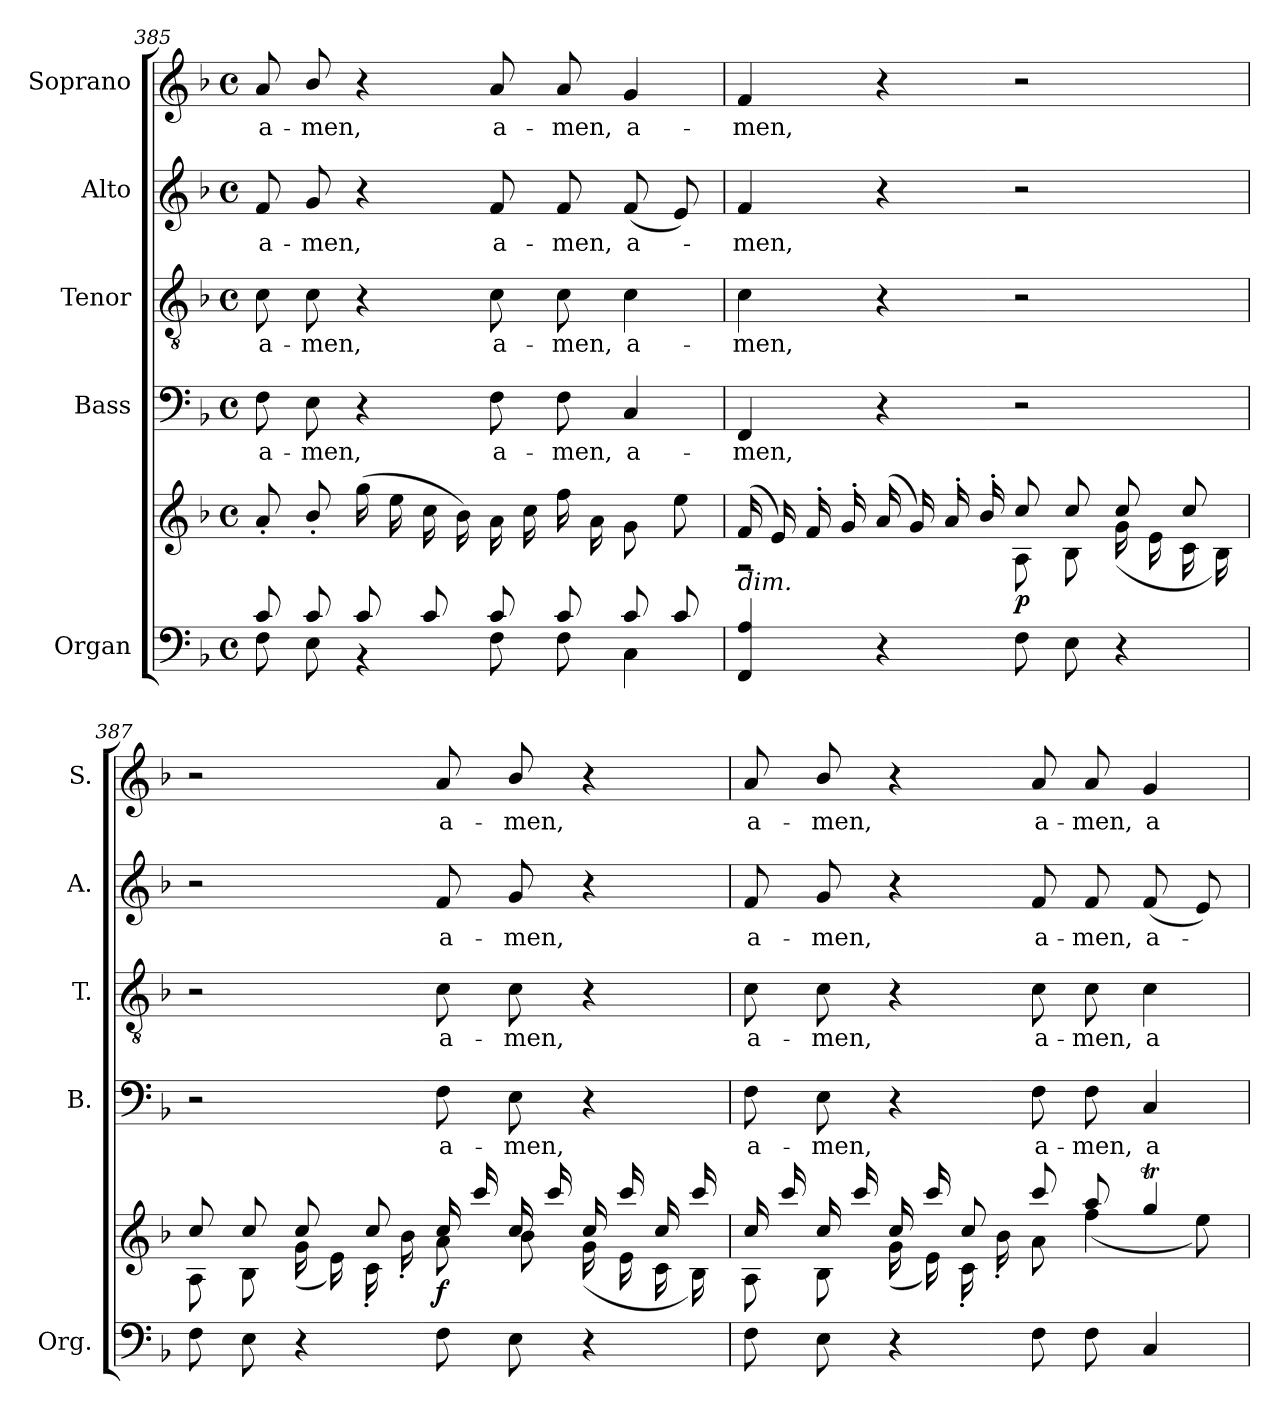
**kern	**kern	**dynam	**kern	**text	**kern	**text	**kern	**text	**kern	**text
*part5	*part5	*part5	*part4	*part4	*part3	*part3	*part2	*part2	*part1	*part1
*staff6	*staff5	*staff5/6	*staff4	*staff4	*staff3	*staff3	*staff2	*staff2	*staff1	*staff1
*I"Organ	*	*	*I"Bass	*	*I"Tenor	*	*I"Alto	*	*I"Soprano	*
*I'Org.	*	*	*I'B.	*	*I'T.	*	*I'A.	*	*I'S.	*
*clefF4	*clefG2	*	*clefF4	*	*clefGv2	*	*clefG2	*	*clefG2	*
*	*	*	*	*	*ITrd7c12	*	*	*	*	*
*k[b-]	*k[b-]	*	*k[b-]	*	*k[b-]	*	*k[b-]	*	*k[b-]	*
*F:	*F:	*	*F:	*	*F:	*	*F:	*	*F:	*
*M4/4	*M4/4	*	*M4/4	*	*M4/4	*	*M4/4	*	*M4/4	*
*met(c)	*met(c)	*	*met(c)	*	*met(c)	*	*met(c)	*	*met(c)	*
=385	=385	=385	=385	=385	=385	=385	=385	=385	=385	=385
*^	*	*	*	*	*	*	*	*	*	*
!	!	!	!	!	!LO:LY:b:color=#000000	!	!	!	!	!	!
!	!	!	!	!	!	!	!LO:LY:b:color=#000000	!	!	!	!
!	!	!	!	!	!	!	!	!	!LO:LY:b:color=#000000	!	!
!	!	!	!	!	!	!	!	!	!	!	!LO:LY:b:color=#000000
8ci/	8Fi\	8a'i/	.	8Fi\	a-	8Ci\	a-	8fi/	a-	8ai/	a-
!	!	!	!	!	!LO:LY:b:color=#000000	!	!	!	!	!	!
!	!	!	!	!	!	!	!LO:LY:b:color=#000000	!	!	!	!
!	!	!	!	!	!	!	!	!	!LO:LY:b:color=#000000	!	!
!	!	!	!	!	!	!	!	!	!	!	!LO:LY:b:color=#000000
8ci/	8Ei\	8b-'i/	.	8Ei\	-men,	8Ci\	-men,	8gi/	-men,	8b-i/	-men,
8ci/	4r	(16ggi\	.	4r	.	4r	.	4r	.	4r	.
.	.	16eei\	.	.	.	.	.	.	.	.	.
8ci/	.	16cci\	.	.	.	.	.	.	.	.	.
.	.	16b-i\)	.	.	.	.	.	.	.	.	.
!	!	!	!	!	!LO:LY:b:color=#000000	!	!	!	!	!	!
!	!	!	!	!	!	!	!LO:LY:b:color=#000000	!	!	!	!
!	!	!	!	!	!	!	!	!	!LO:LY:b:color=#000000	!	!
!	!	!	!	!	!	!	!	!	!	!	!LO:LY:b:color=#000000
8ci/	8Fi\	16ai\	.	8Fi\	a-	8Ci\	a-	8fi/	a-	8ai/	a-
.	.	16cci\	.	.	.	.	.	.	.	.	.
!	!	!	!	!	!LO:LY:b:color=#000000	!	!	!	!	!	!
!	!	!	!	!	!	!	!LO:LY:b:color=#000000	!	!	!	!
!	!	!	!	!	!	!	!	!	!LO:LY:b:color=#000000	!	!
!	!	!	!	!	!	!	!	!	!	!	!LO:LY:b:color=#000000
8ci/	8Fi\	16ffi\	.	8Fi\	-men,	8Ci\	-men,	8fi/	-men,	8ai/	-men,
.	.	16ai\	.	.	.	.	.	.	.	.	.
!	!	!	!	!	!LO:LY:b:color=#000000	!	!	!	!	!	!
!	!	!	!	!	!	!	!LO:LY:b:color=#000000	!	!	!	!
!	!	!	!	!	!	!	!	!	!LO:LY:b:color=#000000	!	!
!	!	!	!	!	!	!	!	!	!	!	!LO:LY:b:color=#000000
8ci/	4Ci\	8gi\	.	4Ci/	a-	4Ci\	a-	(8fi/	a-	4gi/	a-
8ci/	.	8eei\	.	.	.	.	.	8ei/)	.	.	.
*v	*v	*	*	*	*	*	*	*	*	*	*
=386	=386	=386	=386	=386	=386	=386	=386	=386	=386	=386
*	*^	*	*	*	*	*	*	*	*	*
!	!	!	!	!	!LO:LY:b:color=#000000	!	!	!	!	!	!
!	!	!	!	!	!	!	!LO:LY:b:color=#000000	!	!	!	!
!	!	!	!	!	!	!	!	!	!LO:LY:b:color=#000000	!	!
!	!LO:TX:b:i:t=dim.	!	!	!	!	!	!	!	!	!	!
!	!	!	!	!	!	!	!	!	!	!	!LO:LY:b:color=#000000
4FFi/ 4Ai	(16fi/	2r	.	4FFi/	-men,	4Ci\	-men,	4fi/	-men,	4fi/	-men,
.	16ei/)	.	.	.	.	.	.	.	.	.	.
.	16f'i/	.	.	.	.	.	.	.	.	.	.
.	16g'i/	.	.	.	.	.	.	.	.	.	.
4r	(16ai/	.	.	4r	.	4r	.	4r	.	4r	.
.	16gi/)	.	.	.	.	.	.	.	.	.	.
.	16a'i/	.	.	.	.	.	.	.	.	.	.
.	16b-'i/	.	.	.	.	.	.	.	.	.	.
8Fi\	8cci/	8Ai\	p	2r	.	2r	.	2r	.	2r	.
8Ei\	8cci/	8B-i\	.	.	.	.	.	.	.	.	.
4r	8cci/	(16gi\	.	.	.	.	.	.	.	.	.
.	.	16ei\	.	.	.	.	.	.	.	.	.
.	8cci/	16ci\	.	.	.	.	.	.	.	.	.
.	.	16B-i\)	.	.	.	.	.	.	.	.	.
!!LO:PB:g=z
=387	=387	=387	=387	=387	=387	=387	=387	=387	=387	=387	=387
8Fi\	8cci/	8Ai\	.	2r	.	2r	.	2r	.	2r	.
8Ei\	8cci/	8B-i\	.	.	.	.	.	.	.	.	.
4r	8cci/	(16gi\	.	.	.	.	.	.	.	.	.
.	.	16ei\)	.	.	.	.	.	.	.	.	.
.	8cci/	16c'i\	.	.	.	.	.	.	.	.	.
.	.	16b-'i\	.	.	.	.	.	.	.	.	.
!	!	!	!	!	!LO:LY:b:color=#000000	!	!	!	!	!	!
!	!	!	!	!	!	!	!LO:LY:b:color=#000000	!	!	!	!
!	!	!	!	!	!	!	!	!	!LO:LY:b:color=#000000	!	!
!	!	!	!	!	!	!	!	!	!	!	!LO:LY:b:color=#000000
8Fi\	16cci/	8ai\	f	8Fi\	a-	8Ci\	a-	8fi/	a-	8ai/	a-
.	16ccci/	.	.	.	.	.	.	.	.	.	.
!	!	!	!	!	!LO:LY:b:color=#000000	!	!	!	!	!	!
!	!	!	!	!	!	!	!LO:LY:b:color=#000000	!	!	!	!
!	!	!	!	!	!	!	!	!	!LO:LY:b:color=#000000	!	!
!	!	!	!	!	!	!	!	!	!	!	!LO:LY:b:color=#000000
8Ei\	16cci/	8b-i\	.	8Ei\	-men,	8Ci\	-men,	8gi/	-men,	8b-i/	-men,
.	16ccci/	.	.	.	.	.	.	.	.	.	.
4r	16cci/	(16gi\	.	4r	.	4r	.	4r	.	4r	.
.	16ccci/	16ei\	.	.	.	.	.	.	.	.	.
.	16cci/	16ci\	.	.	.	.	.	.	.	.	.
.	16ccci/	16B-i\)	.	.	.	.	.	.	.	.	.
=388	=388	=388	=388	=388	=388	=388	=388	=388	=388	=388	=388
!	!	!	!	!	!LO:LY:b:color=#000000	!	!	!	!	!	!
!	!	!	!	!	!	!	!LO:LY:b:color=#000000	!	!	!	!
!	!	!	!	!	!	!	!	!	!LO:LY:b:color=#000000	!	!
!	!	!	!	!	!	!	!	!	!	!	!LO:LY:b:color=#000000
8Fi\	16cci/	8Ai\	.	8Fi\	a-	8Ci\	a-	8fi/	a-	8ai/	a-
.	16ccci/	.	.	.	.	.	.	.	.	.	.
!	!	!	!	!	!LO:LY:b:color=#000000	!	!	!	!	!	!
!	!	!	!	!	!	!	!LO:LY:b:color=#000000	!	!	!	!
!	!	!	!	!	!	!	!	!	!LO:LY:b:color=#000000	!	!
!	!	!	!	!	!	!	!	!	!	!	!LO:LY:b:color=#000000
8Ei\	16cci/	8B-i\	.	8Ei\	-men,	8Ci\	-men,	8gi/	-men,	8b-i/	-men,
.	16ccci/	.	.	.	.	.	.	.	.	.	.
4r	16cci/	(16gi\	.	4r	.	4r	.	4r	.	4r	.
.	16ccci/	16ei\)	.	.	.	.	.	.	.	.	.
.	8cci/	16c'i\	.	.	.	.	.	.	.	.	.
.	.	16b-'i\	.	.	.	.	.	.	.	.	.
!	!	!	!	!	!LO:LY:b:color=#000000	!	!	!	!	!	!
!	!	!	!	!	!	!	!LO:LY:b:color=#000000	!	!	!	!
!	!	!	!	!	!	!	!	!	!LO:LY:b:color=#000000	!	!
!	!	!	!	!	!	!	!	!	!	!	!LO:LY:b:color=#000000
8Fi\	8ccci/	8ai\	.	8Fi\	a-	8Ci\	a-	8fi/	a-	8ai/	a-
!	!	!	!	!	!LO:LY:b:color=#000000	!	!	!	!	!	!
!	!	!	!	!	!	!	!LO:LY:b:color=#000000	!	!	!	!
!	!	!	!	!	!	!	!	!	!LO:LY:b:color=#000000	!	!
!	!	!	!	!	!	!	!	!	!	!	!LO:LY:b:color=#000000
8Fi\	8aai/	(4ffi\	.	8Fi\	-men,	8Ci\	-men,	8fi/	-men,	8ai/	-men,
!	!	!	!	!	!LO:LY:b:color=#000000	!	!	!	!	!	!
!	!	!	!	!	!	!	!LO:LY:b:color=#000000	!	!	!	!
!	!	!	!	!	!	!	!	!	!LO:LY:b:color=#000000	!	!
!	!	!	!	!	!	!	!	!	!	!	!LO:LY:b:color=#000000
4Ci/	4ggTi/	.	.	4Ci/	a-	4Ci\	a-	(8fi/	a-	4gi/	a-
.	.	8eei\)	.	.	.	.	.	8ei/)	.	.	.
*	*v	*v	*	*	*	*	*	*	*	*	*
=	=	=	=	=	=	=	=	=	=	=
*-	*-	*-	*-	*-	*-	*-	*-	*-	*-	*-
